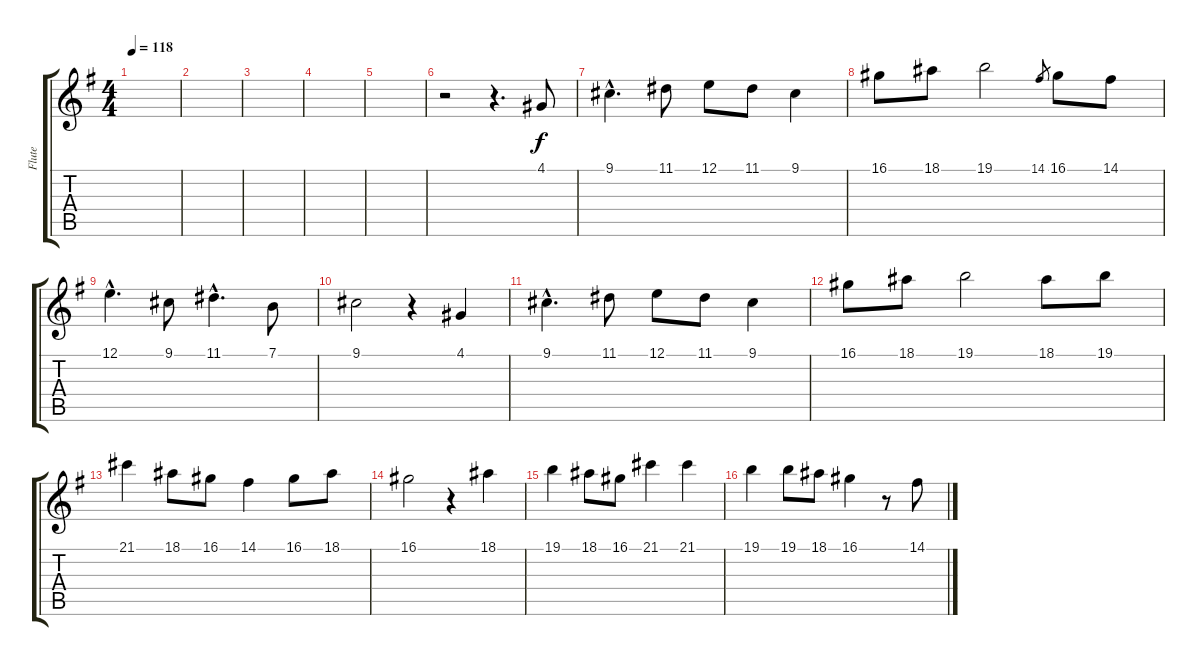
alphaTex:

\track ("Flute" "Flute") {instrument flute}
\staff {score tabs}
\tuning (E4 B3 G3 D3 A2 E2) {hide}
\ts (4 4)
\tempo 118
\clef g2
\ks eminor
|
|
|
|
|
r.2 r.4{d} 4.1.8 |
9.1{hac}.4{d} 11.1.8 12.1.8 11.1.8 9.1.4 |
16.1.8 18.1.8 19.1.2 14.1.8{gr} 16.1.8 14.1.8 |
12.1{hac}.4{d} 9.1.8 11.1{hac}.4{d} 7.1.8 |
9.1.2 r.4 4.1.4 |
9.1{hac}.4{d} 11.1.8 12.1.8 11.1.8 9.1.4 |
16.1.8 18.1.8 19.1.2 18.1.8 19.1.8 |
21.1.4 18.1.8 16.1.8 14.1.4 16.1.8 18.1.8 |
16.1.2 r.4 18.1.4 |
19.1.4 18.1.8 16.1.8 21.1.4 21.1.4 |
19.1.4 19.1.8 18.1.8 16.1.4 r.8 14.1.8
